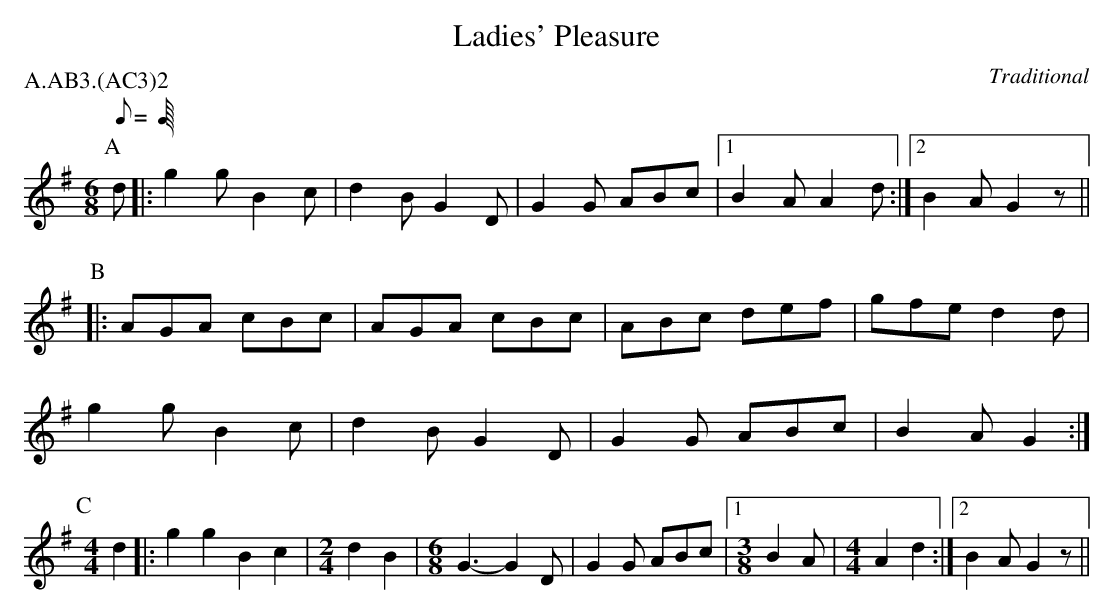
X:1
T:Ladies' Pleasure
M:6/8
L:1/8
C:Traditional
P:A.AB3.(AC3)2
Q:C3=72
K:G
V:1     clef=treble
P:A
d |: g2 g B2 c | d2 B G2 D | G2 G ABc |1 B2 A A2 d :|2 B2 A G2 z ||
P:B
|: AGA cBc | AGA cBc | ABc def | gfe d2 d |
g2 g B2 c | d2 B G2 D | G2 G ABc | B2 A G2 :|
P:C
M:4/4
d2 |: g2 g2 B2 c2 |\
M:2/4
d2 B2 |\
M:6/8
G3-G2 D | G2 G ABc |1\
M:3/8
B2 A |\
M:4/4
A2 d2 :|2 B2 A G2 z ||
